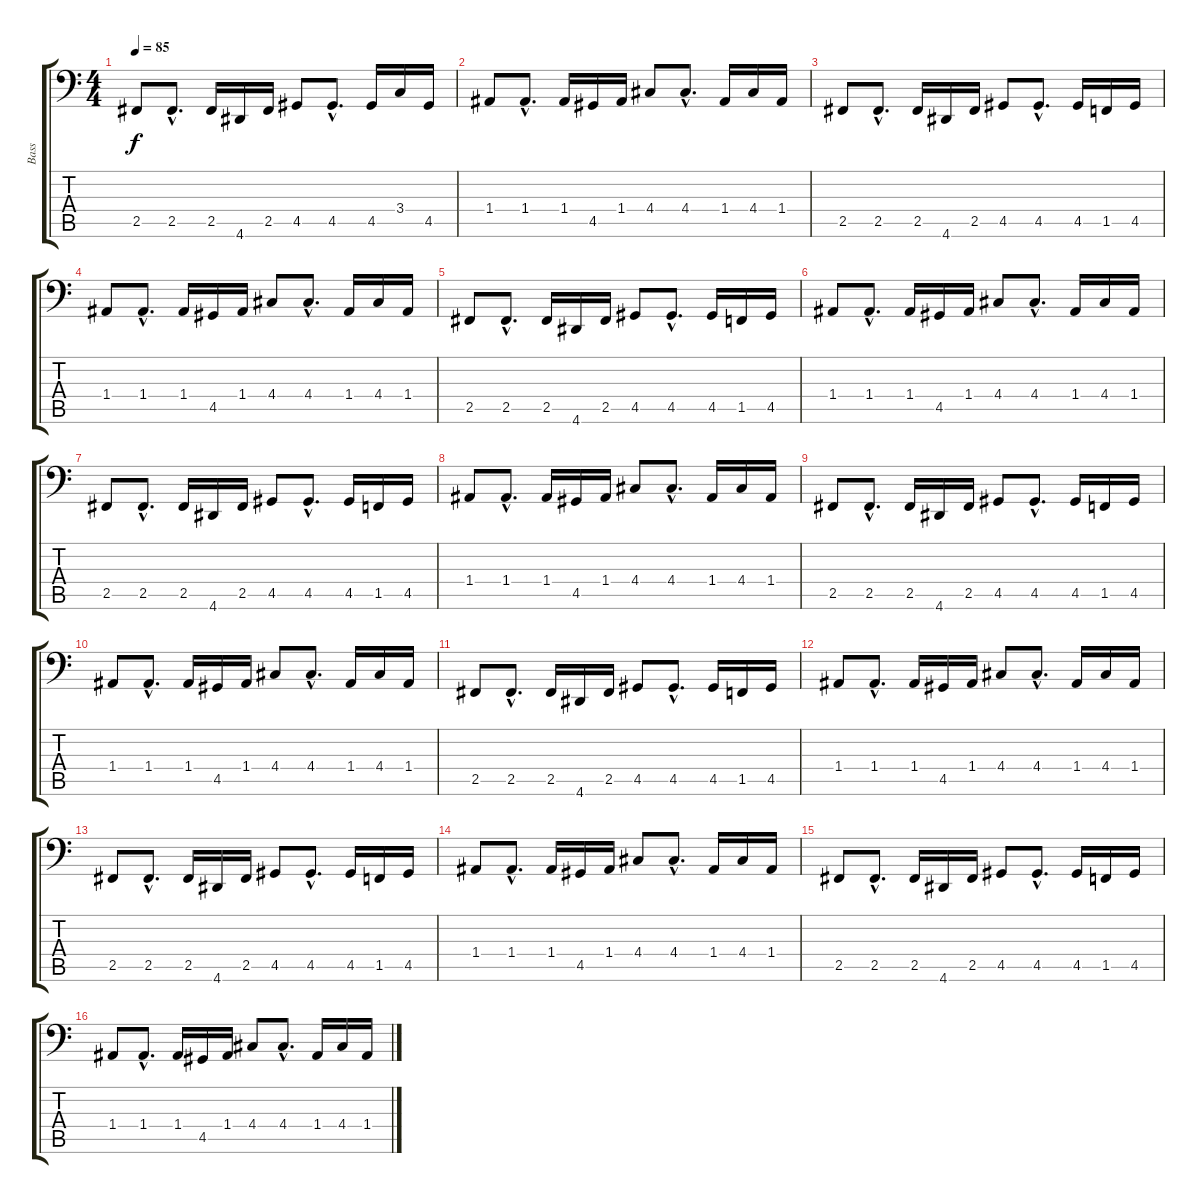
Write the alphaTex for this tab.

\track ("Bass" "Bass") {instrument synthbass2}
\staff {score tabs}
\tuning (C3 G2 D2 A1 E1 B0) {hide}
\ts (4 4)
\tempo 85
\clef f4
\ks c
2.5.8{dy f} 2.5{hac}.8{d} 2.5.16 4.6.16 2.5.16 4.5.8 4.5{hac}.8{d} 4.5.16 3.4.16 4.5.16 |
1.4.8 1.4{hac}.8{d} 1.4.16 4.5.16 1.4.16 4.4.8 4.4{hac}.8{d} 1.4.16 4.4.16 1.4.16 |
2.5.8 2.5{hac}.8{d} 2.5.16 4.6.16 2.5.16 4.5.8 4.5{hac}.8{d} 4.5.16 1.5.16 4.5.16 |
1.4.8 1.4{hac}.8{d} 1.4.16 4.5.16 1.4.16 4.4.8 4.4{hac}.8{d} 1.4.16 4.4.16 1.4.16 |
2.5.8 2.5{hac}.8{d} 2.5.16 4.6.16 2.5.16 4.5.8 4.5{hac}.8{d} 4.5.16 1.5.16 4.5.16 |
1.4.8 1.4{hac}.8{d} 1.4.16 4.5.16 1.4.16 4.4.8 4.4{hac}.8{d} 1.4.16 4.4.16 1.4.16 |
2.5.8 2.5{hac}.8{d} 2.5.16 4.6.16 2.5.16 4.5.8 4.5{hac}.8{d} 4.5.16 1.5.16 4.5.16 |
1.4.8 1.4{hac}.8{d} 1.4.16 4.5.16 1.4.16 4.4.8 4.4{hac}.8{d} 1.4.16 4.4.16 1.4.16 |
2.5.8 2.5{hac}.8{d} 2.5.16 4.6.16 2.5.16 4.5.8 4.5{hac}.8{d} 4.5.16 1.5.16 4.5.16 |
1.4.8 1.4{hac}.8{d} 1.4.16 4.5.16 1.4.16 4.4.8 4.4{hac}.8{d} 1.4.16 4.4.16 1.4.16 |
2.5.8 2.5{hac}.8{d} 2.5.16 4.6.16 2.5.16 4.5.8 4.5{hac}.8{d} 4.5.16 1.5.16 4.5.16 |
1.4.8 1.4{hac}.8{d} 1.4.16 4.5.16 1.4.16 4.4.8 4.4{hac}.8{d} 1.4.16 4.4.16 1.4.16 |
2.5.8 2.5{hac}.8{d} 2.5.16 4.6.16 2.5.16 4.5.8 4.5{hac}.8{d} 4.5.16 1.5.16 4.5.16 |
1.4.8 1.4{hac}.8{d} 1.4.16 4.5.16 1.4.16 4.4.8 4.4{hac}.8{d} 1.4.16 4.4.16 1.4.16 |
2.5.8 2.5{hac}.8{d} 2.5.16 4.6.16 2.5.16 4.5.8 4.5{hac}.8{d} 4.5.16 1.5.16 4.5.16 |
1.4.8 1.4{hac}.8{d} 1.4.16 4.5.16 1.4.16 4.4.8 4.4{hac}.8{d} 1.4.16 4.4.16 1.4.16
